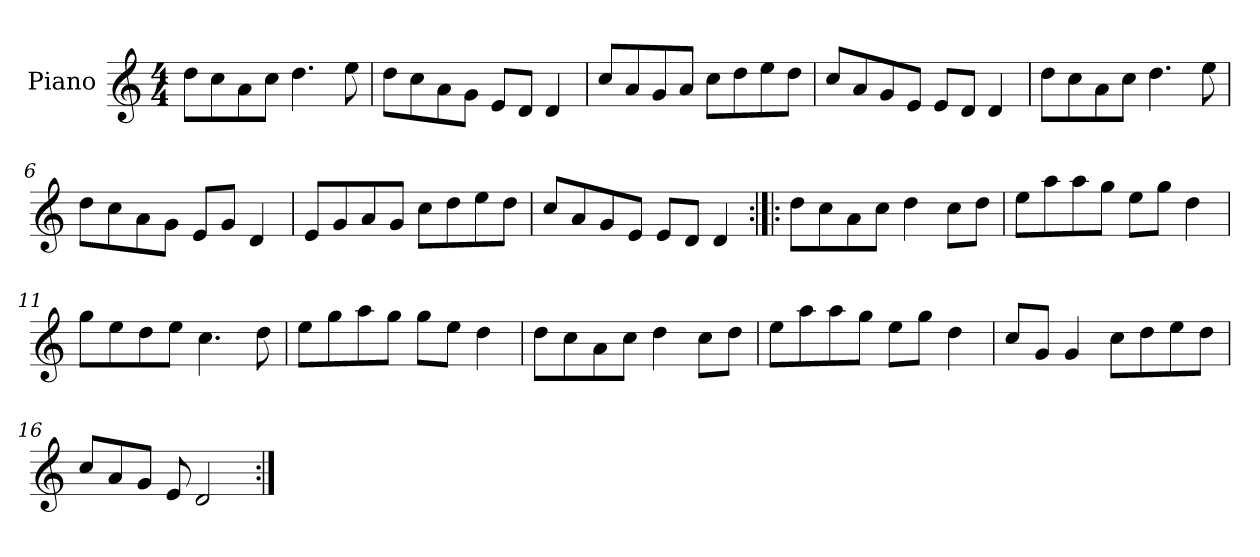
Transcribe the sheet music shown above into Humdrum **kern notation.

**kern
*part1
*staff1
*I"Piano
*I'Pno
*clefG2
*k[]
*M4/4
=1
8dd\L
8cc\
8a\
8cc\J
4.dd\
8ee\
=2
8dd\L
8cc\
8a\
8g\J
8e/L
8d/J
4d/
=3
8cc/L
8a/
8g/
8a/J
8cc\L
8dd\
8ee\
8dd\J
=4
8cc/L
8a/
8g/
8e/J
8e/L
8d/J
4d/
=5
8dd\L
8cc\
8a\
8cc\J
4.dd\
8ee\
=6
8dd\L
8cc\
8a\
8g\J
8e/L
8g/J
4d/
=7
8e/L
8g/
8a/
8g/J
8cc\L
8dd\
8ee\
8dd\J
=8
8cc/L
8a/
8g/
8e/J
8e/L
8d/J
4d/
=9:|!|:
8dd\L
8cc\
8a\
8cc\J
4dd\
8cc\L
8dd\J
=10
8ee\L
8aa\
8aa\
8gg\J
8ee\L
8gg\J
4dd\
=11
8gg\L
8ee\
8dd\
8ee\J
4.cc\
8dd\
=12
8ee\L
8gg\
8aa\
8gg\J
8gg\L
8ee\J
4dd\
=13
8dd\L
8cc\
8a\
8cc\J
4dd\
8cc\L
8dd\J
=14
8ee\L
8aa\
8aa\
8gg\J
8ee\L
8gg\J
4dd\
=15
8cc/L
8g/J
4g/
8cc\L
8dd\
8ee\
8dd\J
=16
8cc/L
8a/
8g/J
8e/
2d/
=:|!
*-
